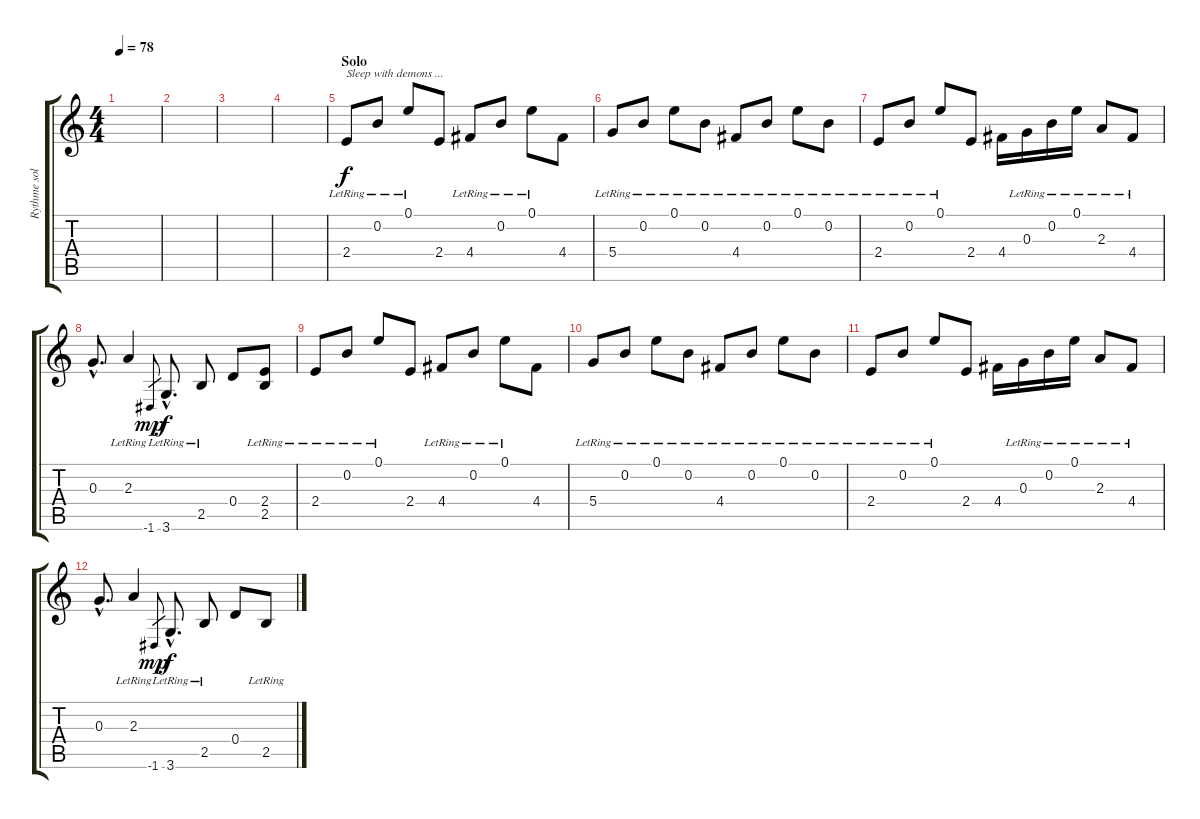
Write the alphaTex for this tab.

\track ("Rythme solo" "Rythme sol") {instrument acousticguitarnylon}
\staff {score tabs}
\tuning (E4 B3 G3 D3 A2 E2) {hide}
\ts (4 4)
\tempo 78
\clef g2
\ks c
|
|
|
|
\section ("" "Solo")
2.4{lr}.8{txt "Sleep with demons ..."} 0.2{lr}.8 0.1{lr}.8 2.4.8 4.4{lr}.8 0.2{lr}.8 0.1{lr}.8 4.4.8 |
5.4{lr}.8 0.2{lr}.8 0.1{lr}.8 0.2{lr}.8 4.4{lr}.8 0.2{lr}.8 0.1{lr}.8 0.2{lr}.8 |
2.4{lr}.8 0.2{lr}.8 0.1{lr}.8 2.4.8 4.4.16 0.3{lr}.16 0.2{lr}.16 0.1{lr}.16 2.3{lr}.8 4.4{lr}.8 |
0.3{hac}.8{d} 2.3{lr}.4 -1.6.8{gr dy mp} 3.6{hac lr}.8{d dy f} 2.5{lr}.8 0.4.8 (2.4{lr} 2.5{lr}).8 |
2.4{lr}.8 0.2{lr}.8 0.1{lr}.8 2.4.8 4.4{lr}.8 0.2{lr}.8 0.1{lr}.8 4.4.8 |
5.4{lr}.8 0.2{lr}.8 0.1{lr}.8 0.2{lr}.8 4.4{lr}.8 0.2{lr}.8 0.1{lr}.8 0.2{lr}.8 |
2.4{lr}.8 0.2{lr}.8 0.1{lr}.8 2.4.8 4.4.16 0.3{lr}.16 0.2{lr}.16 0.1{lr}.16 2.3{lr}.8 4.4{lr}.8 |
0.3{hac}.8{d} 2.3{lr}.4 -1.6.8{gr dy mp} 3.6{hac lr}.8{d dy f} 2.5{lr}.8 0.4.8 2.5{lr}.8
